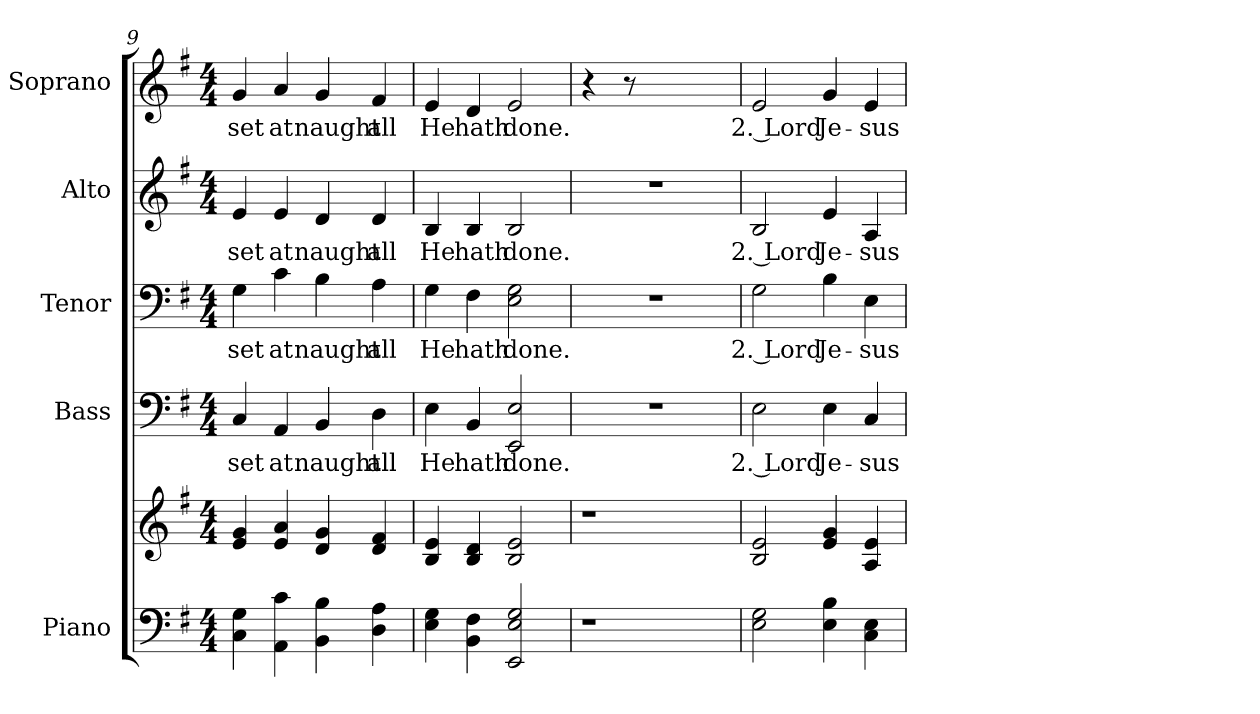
**kern	**kern	**kern	**text	**kern	**text	**kern	**text	**kern	**text
*part5	*part5	*part4	*part4	*part3	*part3	*part2	*part2	*part1	*part1
*staff6	*staff5	*staff4	*staff4	*staff3	*staff3	*staff2	*staff2	*staff1	*staff1
*I"Piano	*	*I"Bass	*	*I"Tenor	*	*I"Alto	*	*I"Soprano	*
*I'Pno.	*	*I'B.	*	*I'T.	*	*I'A.	*	*I'S.	*
*clefF4	*clefG2	*clefF4	*	*clefF4	*	*clefG2	*	*clefG2	*
*k[f#]	*k[f#]	*k[f#]	*	*k[f#]	*	*k[f#]	*	*k[f#]	*
*G:	*G:	*G:	*	*G:	*	*G:	*	*G:	*
*M4/4	*M4/4	*M4/4	*	*M4/4	*	*M4/4	*	*M4/4	*
=9	=9	=9	=9	=9	=9	=9	=9	=9	=9
!	!	!	!LO:LY:b:color=#000000	!	!	!	!	!	!
!	!	!	!	!	!LO:LY:b:color=#000000	!	!	!	!
!	!	!	!	!	!	!	!LO:LY:b:color=#000000	!	!
!	!	!	!	!	!	!	!	!	!LO:LY:b:color=#000000
4Ci\ 4Gi	4ei/ 4gi	4Ci/	set	4Gi\	set	4ei/	set	4gi/	set
!	!	!	!LO:LY:b:color=#000000	!	!	!	!	!	!
!	!	!	!	!	!LO:LY:b:color=#000000	!	!	!	!
!	!	!	!	!	!	!	!LO:LY:b:color=#000000	!	!
!	!	!	!	!	!	!	!	!	!LO:LY:b:color=#000000
4AAi\ 4ci	4ei/ 4ai	4AAi/	at	4ci\	at	4ei/	at	4ai/	at
!	!	!	!LO:LY:b:color=#000000	!	!	!	!	!	!
!	!	!	!	!	!LO:LY:b:color=#000000	!	!	!	!
!	!	!	!	!	!	!	!LO:LY:b:color=#000000	!	!
!	!	!	!	!	!	!	!	!	!LO:LY:b:color=#000000
4BBi\ 4Bi	4di/ 4gi	4BBi/	naught	4Bi\	naught	4di/	naught	4gi/	naught
!	!	!	!LO:LY:b:color=#000000	!	!	!	!	!	!
!	!	!	!	!	!LO:LY:b:color=#000000	!	!	!	!
!	!	!	!	!	!	!	!LO:LY:b:color=#000000	!	!
!	!	!	!	!	!	!	!	!	!LO:LY:b:color=#000000
4Di\ 4Ai	4di/ 4f#i	4Di\	all	4Ai\	all	4di/	all	4f#i/	all
!!LO:PB:g=z
=10	=10	=10	=10	=10	=10	=10	=10	=10	=10
!	!	!	!LO:LY:b:color=#000000	!	!	!	!	!	!
!	!	!	!	!	!LO:LY:b:color=#000000	!	!	!	!
!	!	!	!	!	!	!	!LO:LY:b:color=#000000	!	!
!	!	!	!	!	!	!	!	!	!LO:LY:b:color=#000000
4Ei\ 4Gi	4Bi/ 4ei	4Ei\	He	4Gi\	He	4Bi/	He	4ei/	He
!	!	!	!LO:LY:b:color=#000000	!	!	!	!	!	!
!	!	!	!	!	!LO:LY:b:color=#000000	!	!	!	!
!	!	!	!	!	!	!	!LO:LY:b:color=#000000	!	!
!	!	!	!	!	!	!	!	!	!LO:LY:b:color=#000000
4BBi\ 4F#i	4Bi/ 4di	4BBi/	hath	4F#i\	hath	4Bi/	hath	4di/	hath
!	!	!	!LO:LY:b:color=#000000	!	!	!	!	!	!
!	!	!	!	!	!LO:LY:b:color=#000000	!	!	!	!
!	!	!	!	!	!	!	!LO:LY:b:color=#000000	!	!
!	!	!	!	!	!	!	!	!	!LO:LY:b:color=#000000
2EEi/ 2Ei 2Gi	2Bi/ 2ei	2EEi/ 2Ei	done.	2Ei\ 2Gi	done.	2Bi/	done.	2ei/	done.
!!LO:PB:g=z
=11	=11	=11	=11	=11	=11	=11	=11	=11	=11
!LO:N:vis=1	!LO:N:vis=1	!LO:N:vis=1	!	!LO:N:vis=1	!	!LO:N:vis=1	!	!	!
4.r	4.r	1r	.	1r	.	1r	.	4r	.
.	.	.	.	.	.	.	.	8r	.
2ryy	2ryy	.	.	.	.	.	.	2ryy	.
8ryy	8ryy	.	.	.	.	.	.	8ryy	.
=12	=12	=12	=12	=12	=12	=12	=12	=12	=12
!	!	!	!LO:LY:b:color=#000000	!	!	!	!	!	!
!	!	!	!	!	!LO:LY:b:color=#000000	!	!	!	!
!	!	!	!	!	!	!	!LO:LY:b:color=#000000	!	!
!	!	!	!	!	!	!	!	!	!LO:LY:b:color=#000000
2Ei\ 2Gi	2Bi/ 2ei	2Ei\	2. Lord	2Gi\	2. Lord	2Bi/	2. Lord	2ei/	2. Lord
!	!	!	!LO:LY:b:color=#000000	!	!	!	!	!	!
!	!	!	!	!	!LO:LY:b:color=#000000	!	!	!	!
!	!	!	!	!	!	!	!LO:LY:b:color=#000000	!	!
!	!	!	!	!	!	!	!	!	!LO:LY:b:color=#000000
4Ei\ 4Bi	4ei/ 4gi	4Ei\	Je-	4Bi\	Je-	4ei/	Je-	4gi/	Je-
!	!	!	!LO:LY:b:color=#000000	!	!	!	!	!	!
!	!	!	!	!	!LO:LY:b:color=#000000	!	!	!	!
!	!	!	!	!	!	!	!LO:LY:b:color=#000000	!	!
!	!	!	!	!	!	!	!	!	!LO:LY:b:color=#000000
4Ci\ 4Ei	4Ai/ 4ei	4Ci/	-sus	4Ei\	-sus	4Ai/	-sus	4ei/	-sus
=	=	=	=	=	=	=	=	=	=
*-	*-	*-	*-	*-	*-	*-	*-	*-	*-
